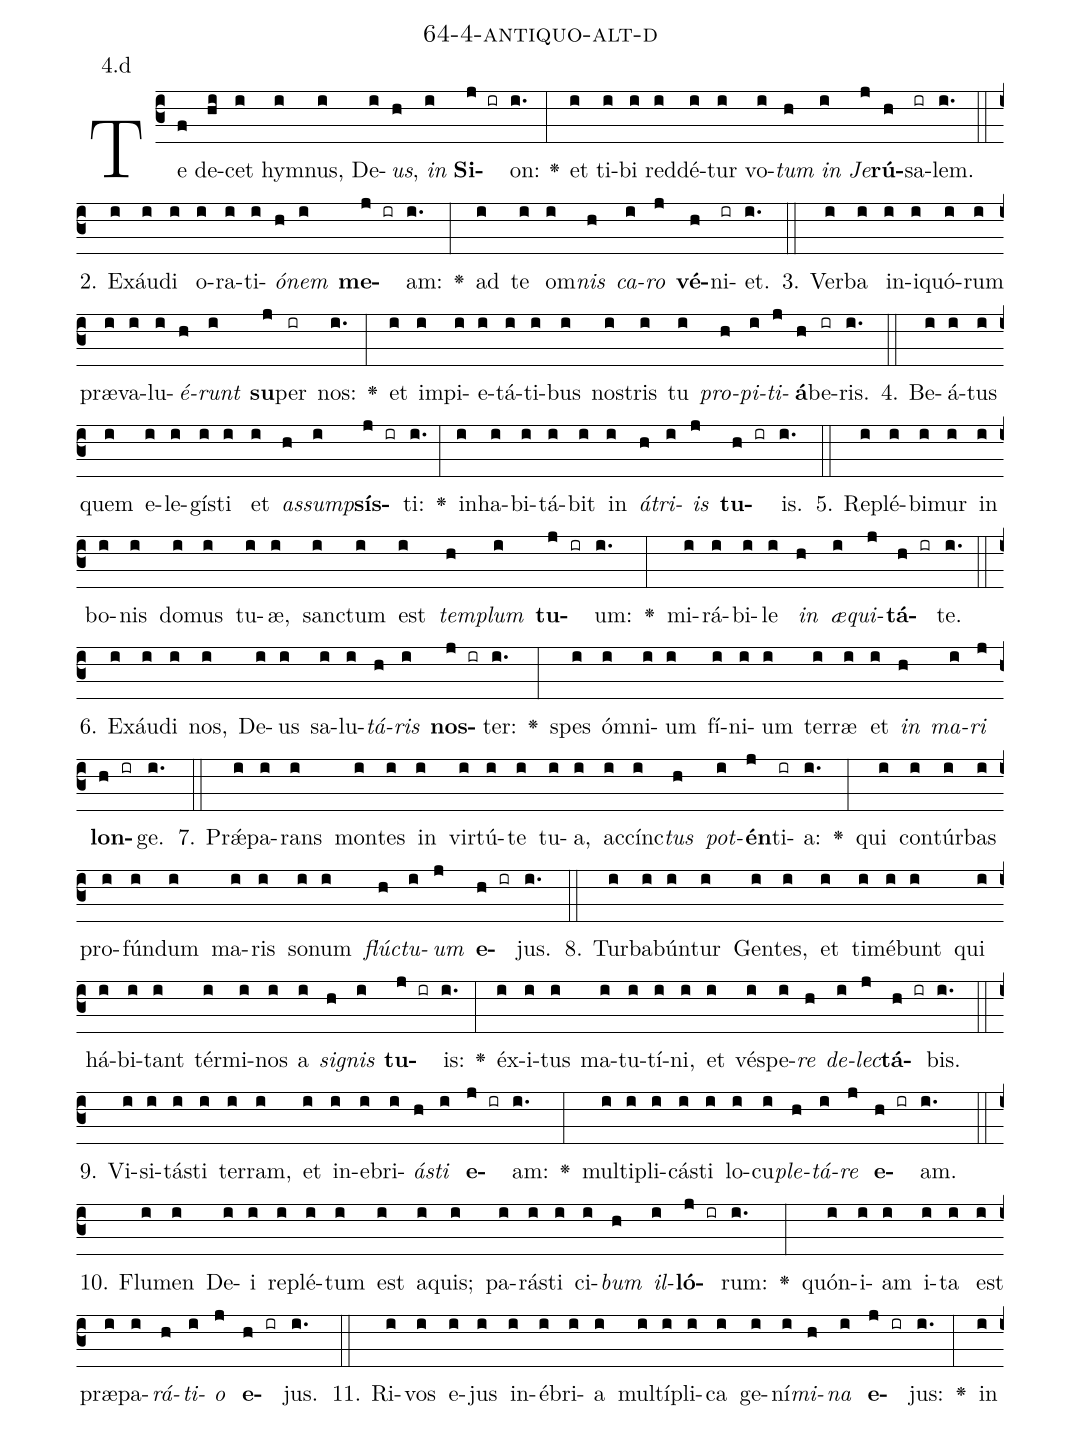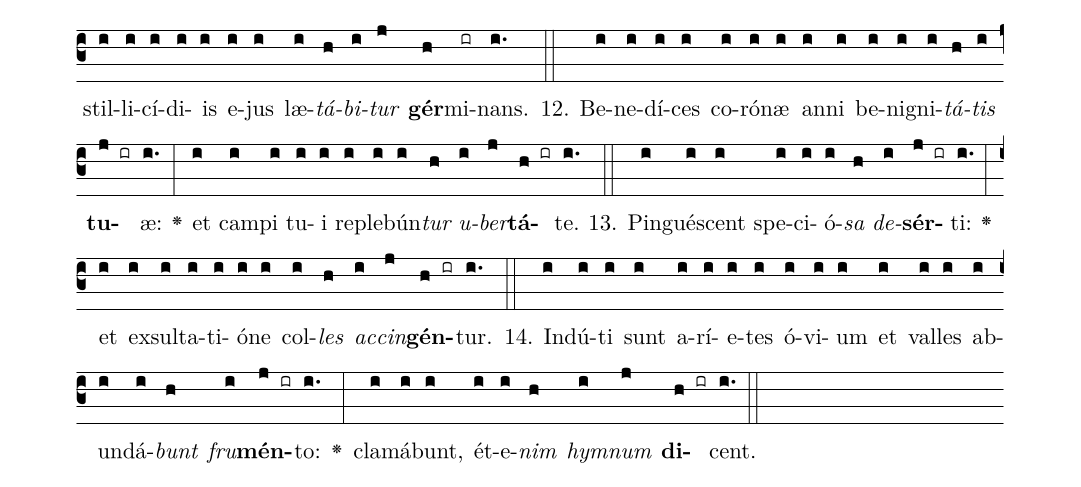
name: 64-4-antiquo-alt-d;
annotation: 4.d;
%%
(c3)Te(f) de(hi)cet(i) hym(i)nus,(i) De(i)<i>us</i>,(h) <i>in</i>(i) <b>Si</b>(j ir)on:(i.) <v>\greheightstar</v>(:) et(i) ti(i)bi(i) red(i)dé(i)tur(i) vo(i)<i>tum</i>(h) <i>in</i>(i) <i>Je</i>(j)<b>rú</b>(h)sa(ir)lem.(i.) (::)
2. Ex(i)áu(i)di(i) o(i)ra(i)ti(i)<i>ó</i>(h)<i>nem</i>(i) <b>me</b>(j ir)am:(i.) <v>\greheightstar</v>(:) ad(i) te(i) om(i)<i>nis</i>(h) <i>ca</i>(i)<i>ro</i>(j) <b>vé</b>(h)ni(ir)et.(i.) (::)
3. Ver(i)ba(i) in(i)i(i)quó(i)rum(i) præ(i)va(i)lu(i)<i>é</i>(h)<i>runt</i>(i) <b>su</b>(j)per(ir) nos:(i.) <v>\greheightstar</v>(:) et(i) im(i)pi(i)e(i)tá(i)ti(i)bus(i) nos(i)tris(i) tu(i) <i>pro</i>(h)<i>pi</i>(i)<i>ti</i>(j)<b>á</b>(h)be(ir)ris.(i.) (::)
4. Be(i)á(i)tus(i) quem(i) e(i)le(i)gís(i)ti(i) et(i) <i>as</i>(h)<i>sump</i>(i)<b>sís</b>(j ir)ti:(i.) <v>\greheightstar</v>(:) in(i)ha(i)bi(i)tá(i)bit(i) in(i) <i>á</i>(h)<i>tri</i>(i)<i>is</i>(j) <b>tu</b>(h ir)is.(i.) (::)
5. Re(i)plé(i)bi(i)mur(i) in(i) bo(i)nis(i) do(i)mus(i) tu(i)æ,(i) sanc(i)tum(i) est(i) <i>tem</i>(h)<i>plum</i>(i) <b>tu</b>(j ir)um:(i.) <v>\greheightstar</v>(:) mi(i)rá(i)bi(i)le(i) <i>in</i>(h) <i>æ</i>(i)<i>qui</i>(j)<b>tá</b>(h ir)te.(i.) (::)
6. Ex(i)áu(i)di(i) nos,(i) De(i)us(i) sa(i)lu(i)<i>tá</i>(h)<i>ris</i>(i) <b>nos</b>(j ir)ter:(i.) <v>\greheightstar</v>(:) spes(i) óm(i)ni(i)um(i) fí(i)ni(i)um(i) ter(i)ræ(i) et(i) <i>in</i>(h) <i>ma</i>(i)<i>ri</i>(j) <b>lon</b>(h ir)ge.(i.) (::)
7. Prǽ(i)pa(i)rans(i) mon(i)tes(i) in(i) vir(i)tú(i)te(i) tu(i)a,(i) ac(i)cínc(i)<i>tus</i>(h) <i>pot</i>(i)<b>én</b>(j)ti(ir)a:(i.) <v>\greheightstar</v>(:) qui(i) con(i)túr(i)bas(i) pro(i)fún(i)dum(i) ma(i)ris(i) so(i)num(i) <i>flúc</i>(h)<i>tu</i>(i)<i>um</i>(j) <b>e</b>(h ir)jus.(i.) (::)
8. Tur(i)ba(i)bún(i)tur(i) Gen(i)tes,(i) et(i) ti(i)mé(i)bunt(i) qui(i) há(i)bi(i)tant(i) tér(i)mi(i)nos(i) a(i) <i>si</i>(h)<i>gnis</i>(i) <b>tu</b>(j ir)is:(i.) <v>\greheightstar</v>(:) éx(i)i(i)tus(i) ma(i)tu(i)tí(i)ni,(i) et(i) vés(i)pe(i)<i>re</i>(h) <i>de</i>(i)<i>lec</i>(j)<b>tá</b>(h ir)bis.(i.) (::)
9. Vi(i)si(i)tás(i)ti(i) ter(i)ram,(i) et(i) in(i)e(i)bri(i)<i>ás</i>(h)<i>ti</i>(i) <b>e</b>(j ir)am:(i.) <v>\greheightstar</v>(:) mul(i)ti(i)pli(i)cás(i)ti(i) lo(i)cu(i)<i>ple</i>(h)<i>tá</i>(i)<i>re</i>(j) <b>e</b>(h ir)am.(i.) (::)
10. Flu(i)men(i) De(i)i(i) re(i)plé(i)tum(i) est(i) a(i)quis;(i) pa(i)rás(i)ti(i) ci(i)<i>bum</i>(h) <i>il</i>(i)<b>ló</b>(j ir)rum:(i.) <v>\greheightstar</v>(:) quón(i)i(i)am(i) i(i)ta(i) est(i) præ(i)pa(i)<i>rá</i>(h)<i>ti</i>(i)<i>o</i>(j) <b>e</b>(h ir)jus.(i.) (::)
11. Ri(i)vos(i) e(i)jus(i) in(i)é(i)bri(i)a(i) mul(i)tí(i)pli(i)ca(i) ge(i)ní(i)<i>mi</i>(h)<i>na</i>(i) <b>e</b>(j ir)jus:(i.) <v>\greheightstar</v>(:) in(i) stil(i)li(i)cí(i)di(i)is(i) e(i)jus(i) læ(i)<i>tá</i>(h)<i>bi</i>(i)<i>tur</i>(j) <b>gér</b>(h)mi(ir)nans.(i.) (::)
12. Be(i)ne(i)dí(i)ces(i) co(i)ró(i)næ(i) an(i)ni(i) be(i)ni(i)gni(i)<i>tá</i>(h)<i>tis</i>(i) <b>tu</b>(j ir)æ:(i.) <v>\greheightstar</v>(:) et(i) cam(i)pi(i) tu(i)i(i) re(i)ple(i)bún(i)<i>tur</i>(h) <i>u</i>(i)<i>ber</i>(j)<b>tá</b>(h ir)te.(i.) (::)
13. Pin(i)gué(i)scent(i) spe(i)ci(i)ó(i)<i>sa</i>(h) <i>de</i>(i)<b>sér</b>(j ir)ti:(i.) <v>\greheightstar</v>(:) et(i) ex(i)sul(i)ta(i)ti(i)ó(i)ne(i) col(i)<i>les</i>(h) <i>ac</i>(i)<i>cin</i>(j)<b>gén</b>(h ir)tur.(i.) (::)
14. Ind(i)ú(i)ti(i) sunt(i) a(i)rí(i)e(i)tes(i) ó(i)vi(i)um(i) et(i) val(i)les(i) ab(i)un(i)dá(i)<i>bunt</i>(h) <i>fru</i>(i)<b>mén</b>(j ir)to:(i.) <v>\greheightstar</v>(:) cla(i)má(i)bunt,(i) ét(i)e(i)<i>nim</i>(h) <i>hym</i>(i)<i>num</i>(j) <b>di</b>(h ir)cent.(i.) (::)
